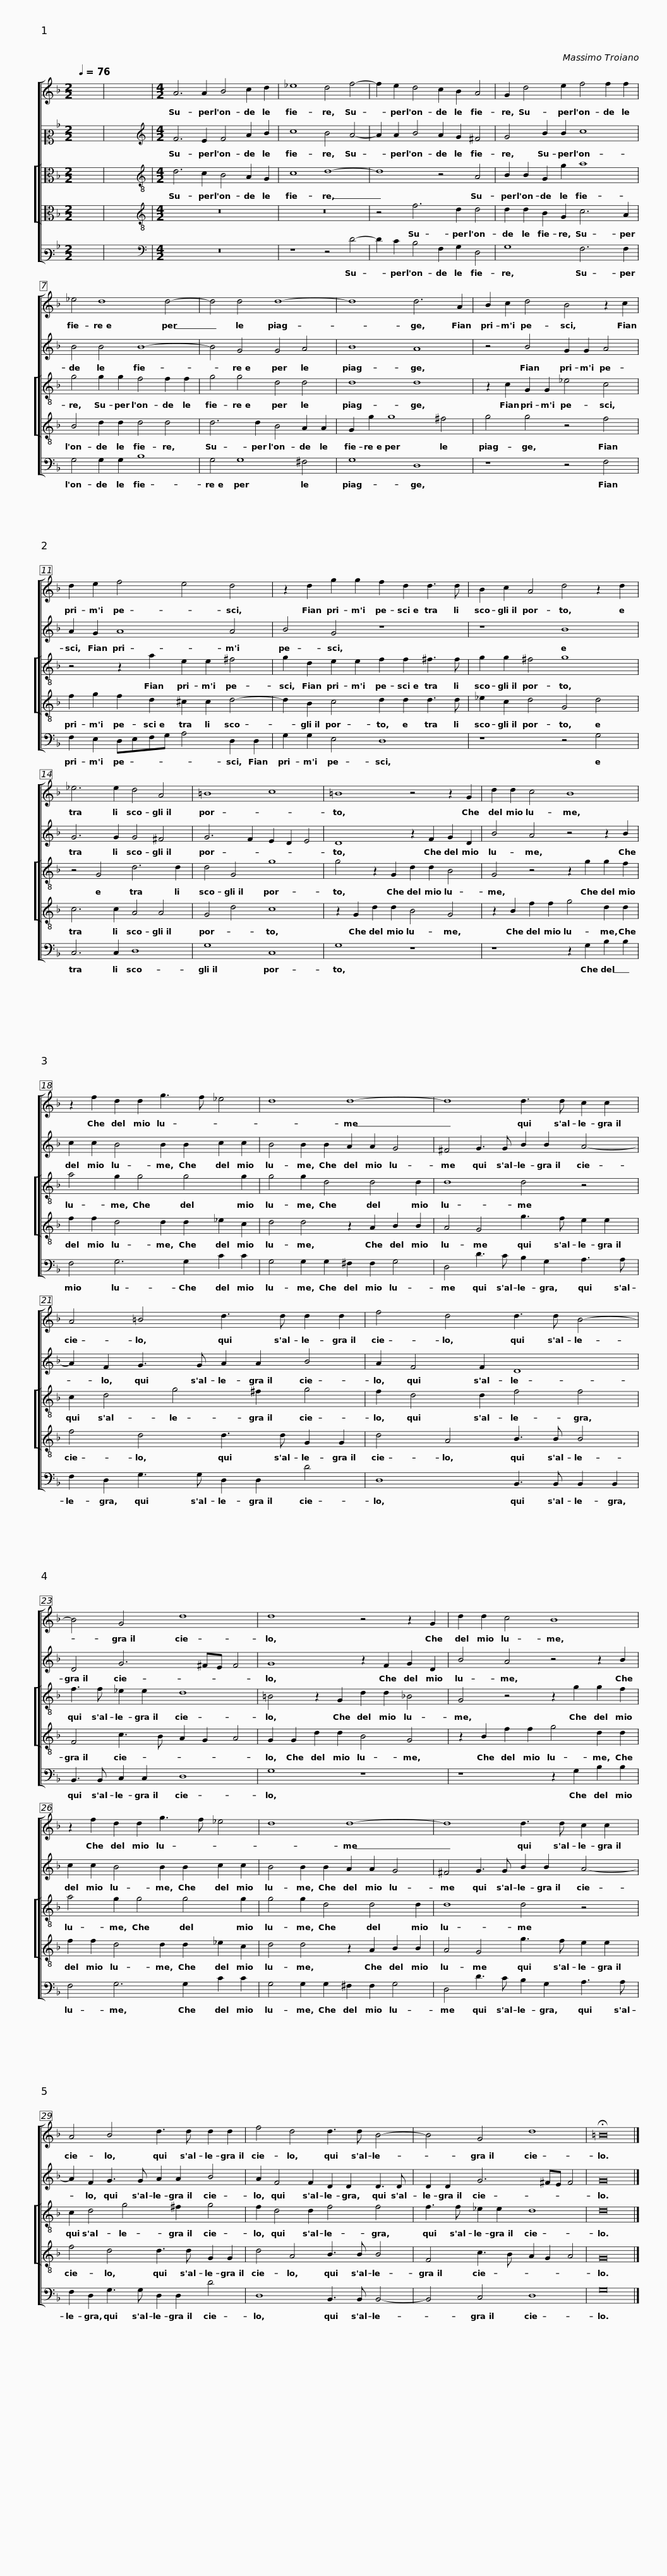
X:1
%%score [ 1 2 [ 3 4 ] 5 ]
L:1/8
Q:1/4=76
M:2/2
I:linebreak $
K:F
V:1 treble
V:2 alto2
V:3 alto
V:4 alto
V:5 bass3
V:1
 x8 | x8 |[M:4/2] A6 A2 B4 c2 d2 | _e8 d4 f4- | f2 e2 d4 c2 B2 A4 |$ %5
 G2 d4 e2 f4 f2 f2 | _e4 d8 d4- | d4 d4 d8- | d8 d6 A2 |$ B2 c2 d4 B4 z2 c2 | %10
 d2 e2 f4 e4 d4 | z2 d2 g2 g2 f2 d2 d3 d |$ B2 c2 A4 d4 z2 d2 | _e6 e2 d4 A4 | =B8 c8 | %15
 =B8 z4 z2 G2 |$ d2 d2 c4 B8 | z2 f2 d2 d2 g3 f _e4 | d8 d8- |$ d8 d3 d c2 c2 | %20
 A4 =B4 d3 d d2 d2 | f4 d4 d3 d B4- |$ B4 G4 d8 | d8 z4 z2 G2 | d2 d2 c4 B8 |$ %25
 z2 f2 d2 d2 g3 f _e4 | d8 d8- | d8 d3 d c2 c2 |$ A4 B4 d3 d d2 d2 | f4 d4 d3 d B4- | %30
 B4 G4 d8 | !fermata!=B16 |] %32
V:2
 x8 | x8 |[M:4/2][K:treble] F6 E2 F4 A2 B2 | c8 B4 A4- | A2 A2 B4 A2 G2 ^F4 |$ %5
 G4 B2 B2 c8 | B4 B4 B8- | B4 G4 G4 A4 | B8 A8 |$ z4 B4 G2 G2 A4 | %10
 A2 G2 A8 A4 | B4 G4 z8 |$ z8 B8 | G6 G2 G4 ^F4 | G6 F2 E2 D2 E4 | %15
 D8 z2 F2 G2 D2 |$ B4 A4 z4 z2 B2 | c2 c2 B4 B2 B2 c2 c2 | B4 B2 B2 A2 A2 G4 |$ ^F4 G3 G B2 B2 A4- | %20
 A2 F2 G3 G A2 A2 B4 | A2 F4 F2 D8 |$ D4 G6 ^FE F4 | G8 z2 F2 G2 D2 | B4 A4 z4 z2 B2 |$ %25
 c2 c2 B4 B2 B2 c2 c2 | B4 B2 B2 A2 A2 G4 | ^F4 G3 G B2 B2 A4- |$ A2 F2 G3 G A2 A2 B4 | A2 F4 F2 D2 D2 D3 D | %30
 D2 D2 G6 ^FE F4 | G16 |] %32
V:3
 x8 | x8 |[M:4/2][K:treble-8] d6 c2 B4 A2 G2 | c8 d8- | d8 z4 A4 |$ %5
 B2 B2 G2 g2 a8 | g4 g2 g2 f4 f2 f2 | g4 g4 d4 d4 | d8 d8 |$ z2 c2 G2 G2 _e4 c4 | %10
 z4 z2 a2 e2 e2 ^f4 | g2 d2 e2 e2 f2 f2 ^f3 f |$ g2 g2 ^f4 g8 | z4 G4 d6 d2 | d4 G4 g8 | %15
 g4 z2 G2 d2 d2 B4 |$ G4 z4 z2 g2 g2 f2 | a4 g2 g4 g4 g2 | g4 g2 d4 d4 d2 |$ d8 d4 z4 | %20
 c2 d4 g4 ^f2 g4 | f2 d4 d2 f4 f4 |$ f3 f _e2 e2 d8 | =B4 z2 G2 d2 d2 _B4 | G4 z4 z2 g2 g2 f2 |$ %25
 a4 g2 g4 g4 g2 | g4 g2 d4 d4 d2 | d8 d4 z4 |$ c2 d4 g4 ^f2 g4 | f2 d4 d2 f4 f4 | %30
 f3 f _e2 e2 d8 | d16 |] %32
V:4
 x8 | x8 |[M:4/2][K:treble-8] z16 | z16 | z4 f6 d2 d4 |$ %5
 d2 d2 B2 G2 c6 A2 | B4 d2 d2 d4 d4 | d6 d2 B4 A2 A2 | G2 g2 g8 ^f4 |$ g4 g4 z4 f4 | %10
 f2 g2 f2 d2 ^c2 c2 d4- | d2 B2 c4 d2 d2 d3 d |$ _e2 c2 d4 G4 d4 | c6 c2 A4 A4 | G4 d4 c8 | %15
 z2 G2 d2 d2 B4 G4 |$ z2 B2 f2 f2 g4 d2 d2 | f2 f2 d4 d2 d2 _e2 c2 | d4 d4 z2 A2 B2 B2 |$ A4 G4 g3 f e2 e2 | %20
 f4 d4 d3 d G2 G2 | d4 A4 B3 B B4 |$ F4 c3 B A2 G2 A4 | G2 G2 d2 d2 B4 G4 | z2 B2 f2 f2 g4 d2 d2 |$ %25
 f2 f2 d4 d2 d2 _e2 c2 | d4 d4 z2 A2 B2 B2 | A4 G4 g3 f e2 e2 |$ f4 d4 d3 d G2 G2 | d4 A4 B3 B B4 | %30
 F4 c3 B A2 G2 A4 | G16 |] %32
V:5
 x8 | x8 |[M:4/2][K:bass] z16 | z8 z4 D4- | D2 C2 B,4 F,2 G,2 D,4 |$ %5
 G,8 F,6 F,2 | G,4 G,2 G,2 B,8 | G,4 G,8 ^F,4 | G,8 D,8 |$ z8 z4 F,4 | %10
 F,2 E,2 D,E,F,G, A,4 D,2 D,2 | G,2 G,2 E,4 D,8 |$ z8 z4 G,4 | C,6 C,2 D,8 | G,8 C,8 | %15
 G,8 z8 |$ z8 z2 G,2 B,2 B,2 | F,4 G,6 G,2 C2 C2 | G,4 G,2 G,2 ^F,2 F,2 G,4 |$ D,4 D3 C B,2 G,2 A,3 A, | %20
 F,2 D,2 G,3 G, D,2 D,2 D4 | D,8 B,,3 B,, B,,2 B,,2 |$ B,,3 B,, C,2 C,2 D,8 | G,8 z8 | z8 z2 G,2 B,2 B,2 |$ %25
 F,4 G,6 G,2 C2 C2 | G,4 G,2 G,2 ^F,2 F,2 G,4 | D,4 D3 C B,2 G,2 A,3 A, |$ F,2 D,2 G,3 G, D,2 D,2 D4 | D,8 B,,3 B,, B,,4- | %30
 B,,4 C,4 D,8 | G,16 |] %32
